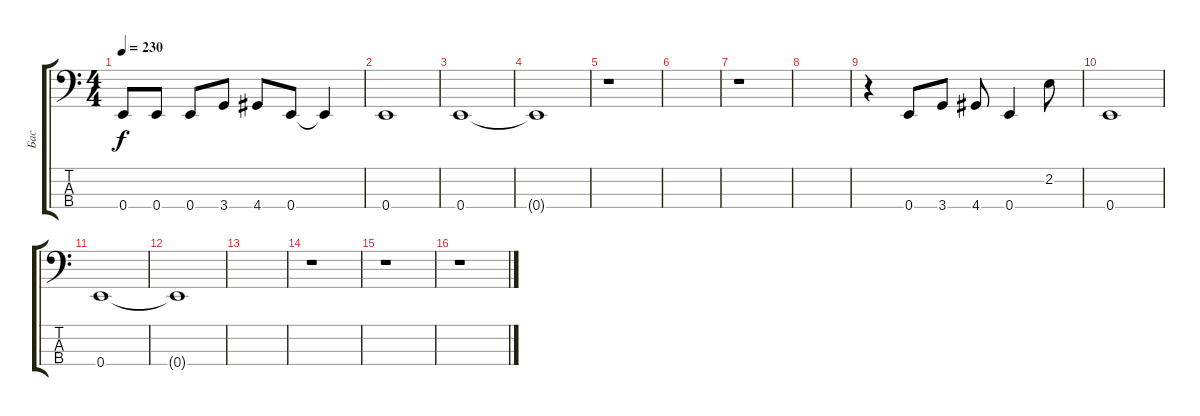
\track ("Бас" "Бас") {instrument electricbassfinger}
\staff {score tabs}
\tuning (G2 D2 A1 E1) {hide}
\ts (4 4)
\tempo 230
\clef f4
\ks c
0.4.8{dy f} 0.4.8 0.4.8 3.4.8 4.4.8 0.4.8 0.4{t}.4 |
0.4.1 |
0.4.1 |
0.4{t}.1 |
r.1 |
|
r.1 |
|
r.4 0.4.8 3.4.8 4.4.8 0.4.4 2.2.8 |
0.4.1 |
0.4.1 |
0.4{t}.1 |
|
r.1 |
r.1 |
r.1
